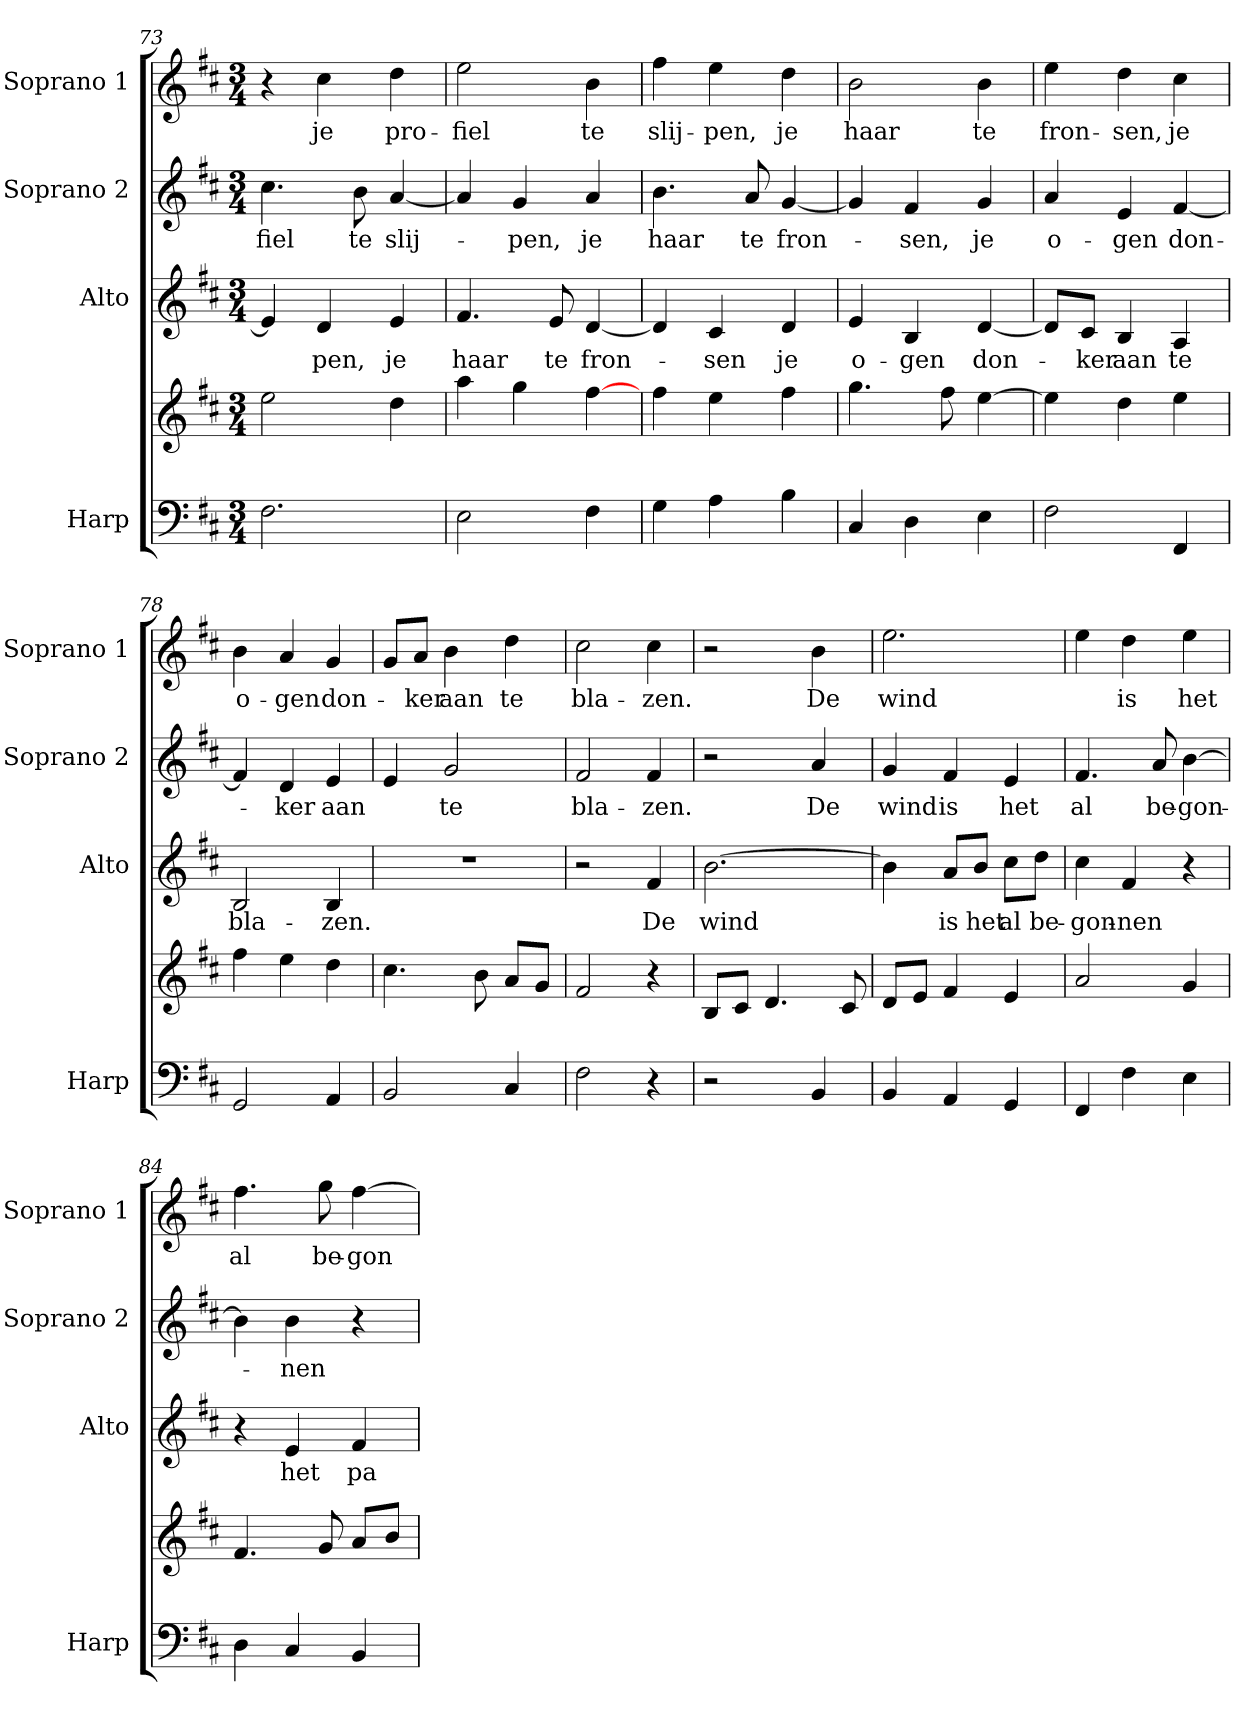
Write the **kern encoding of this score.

**kern	**kern	**kern	**text	**kern	**text	**kern	**text
*part4	*part4	*part3	*part3	*part2	*part2	*part1	*part1
*staff5	*staff4	*staff3	*staff3	*staff2	*staff2	*staff1	*staff1
*I"Harp	*	*I"Alto	*	*I"Soprano 2	*	*I"Soprano 1	*
*I'Harp	*	*I'Alto	*	*I'Soprano 2	*	*I'Soprano 1	*
*clefF4	*clefG2	*clefG2	*	*clefG2	*	*clefG2	*
*k[f#c#]	*k[f#c#]	*k[f#c#]	*	*k[f#c#]	*	*k[f#c#]	*
*D:	*D:	*D:	*	*D:	*	*D:	*
*M3/4	*M3/4	*M3/4	*	*M3/4	*	*M3/4	*
=73	=73	=73	=73	=73	=73	=73	=73
!	!	!	!	!	!LO:LY:b	!	!
2.F#	2ee	4e]	.	4.cc#	-fiel	4r	.
!	!	!	!LO:LY:b	!	!	!	!LO:LY:b
.	.	4d	-pen,	.	.	4cc#	je
!	!	!	!	!	!LO:LY:b	!	!
.	.	.	.	8b	te	.	.
!	!	!	!LO:LY:b	!	!LO:LY:b	!	!LO:LY:b
.	4dd	4e	je	[4a	slij-	4dd	pro-
=74	=74	=74	=74	=74	=74	=74	=74
!	!	!	!LO:LY:b	!	!	!	!LO:LY:b
2E	4aa	4.f#	haar	4a]	.	2ee	-fiel
!	!	!	!	!	!LO:LY:b	!	!
.	4gg	.	.	4g	-pen,	.	.
!	!	!	!LO:LY:b	!	!	!	!
.	.	8e	te	.	.	.	.
!	!	!	!LO:LY:b	!	!LO:LY:b	!	!LO:LY:b
4F#	[4ff#	[4d	fron-	4a	je	4b	te
!!LO:LB:g=z
=75	=75	=75	=75	=75	=75	=75	=75
!	!	!	!	!	!LO:LY:b	!	!LO:LY:b
4G\	4ff#	4d]	.	4.b	haar	4ff#	slij-
!	!	!	!LO:LY:b	!	!	!	!LO:LY:b
4A\	4ee	4c#	-sen	.	.	4ee	-pen,
!	!	!	!	!	!LO:LY:b	!	!
.	.	.	.	8a	te	.	.
!	!	!	!LO:LY:b	!	!LO:LY:b	!	!LO:LY:b
4B\	4ff#	4d	je	[4g	fron-	4dd	je
=76	=76	=76	=76	=76	=76	=76	=76
!	!	!	!LO:LY:b	!	!	!	!LO:LY:b
4C#	4.gg	4e	o-	4g]	.	2b	haar
!	!	!	!LO:LY:b	!	!LO:LY:b	!	!
4D\	.	4B	-gen	4f#	-sen,	.	.
.	8ff#	.	.	.	.	.	.
!	!	!	!LO:LY:b	!	!LO:LY:b	!	!LO:LY:b
4E\	[4ee	[4d	don-	4g	je	4b	te
=77	=77	=77	=77	=77	=77	=77	=77
!	!	!	!	!	!LO:LY:b	!	!LO:LY:b
2F#\	4ee]	8dL]	.	4a	o-	4ee	fron-
!	!	!	!LO:LY:b	!	!	!	!
.	.	8c#J	-ker	.	.	.	.
!	!	!	!LO:LY:b	!	!LO:LY:b	!	!LO:LY:b
.	4dd	4B	aan	4e	-gen	4dd	-sen,
!	!	!	!LO:LY:b	!	!LO:LY:b	!	!LO:LY:b
4FF#	4ee	4A	te	[4f#	don-	4cc#	je
=78	=78	=78	=78	=78	=78	=78	=78
!	!	!	!LO:LY:b	!	!	!	!LO:LY:b
2GG	4ff#	2B	bla-	4f#]	.	4b	o-
!	!	!	!	!	!LO:LY:b	!	!LO:LY:b
.	4ee	.	.	4d	-ker	4a	-gen
!	!	!	!LO:LY:b	!	!LO:LY:b	!	!LO:LY:b
4AA	4dd	4B	-zen.	4e	aan	4g	don-
=79	=79	=79	=79	=79	=79	=79	=79
2BB	4.cc#	2.r	.	4e	.	8gL	.
!	!	!	!	!	!	!	!LO:LY:b
.	.	.	.	.	.	8aJ	-ker
!	!	!	!	!	!LO:LY:b	!	!LO:LY:b
.	.	.	.	2g	te	4b	aan
.	8b	.	.	.	.	.	.
!	!	!	!	!	!	!	!LO:LY:b
4C#	8aL	.	.	.	.	4dd	te
.	8gJ	.	.	.	.	.	.
=80	=80	=80	=80	=80	=80	=80	=80
!	!	!	!	!	!LO:LY:b	!	!LO:LY:b
2F#\	2f#	2r	.	2f#	bla-	2cc#	bla-
!	!	!	!LO:LY:b	!	!LO:LY:b	!	!LO:LY:b
4r	4r	4f#	De	4f#	-zen.	4cc#	-zen.
!!LO:LB:g=z
=81	=81	=81	=81	=81	=81	=81	=81
!	!	!	!LO:LY:b	!	!	!	!
2r	8BL	[2.b\	wind	2r	.	2r	.
.	8c#J	.	.	.	.	.	.
.	4.d	.	.	.	.	.	.
!	!	!	!	!	!LO:LY:b	!	!LO:LY:b
4BB	.	.	.	4a	De	4b\	De
.	8c#	.	.	.	.	.	.
=82	=82	=82	=82	=82	=82	=82	=82
!	!	!	!	!	!LO:LY:b	!	!LO:LY:b
4BB	8dL	4b\]	.	4g	wind	2.ee\	wind
.	8eJ	.	.	.	.	.	.
!	!	!	!LO:LY:b	!	!LO:LY:b	!	!
4AA	4f#	8aL	is	4f#	is	.	.
!	!	!	!LO:LY:b	!	!	!	!
.	.	8bJ	het	.	.	.	.
!	!	!	!LO:LY:b	!	!LO:LY:b	!	!
4GG	4e	8cc#\L	al	4e	het	.	.
!	!	!	!LO:LY:b	!	!	!	!
.	.	8dd\J	be-	.	.	.	.
=83	=83	=83	=83	=83	=83	=83	=83
!	!	!	!LO:LY:b	!	!LO:LY:b	!	!
4FF#	2a	4cc#\	-gon-	4.f#	al	4ee\	.
!	!	!	!LO:LY:b	!	!	!	!LO:LY:b
4F#	.	4f#	-nen	.	.	4dd\	is
!	!	!	!	!	!LO:LY:b	!	!
.	.	.	.	8a	be-	.	.
!	!	!	!	!	!LO:LY:b	!	!LO:LY:b
4E	4g	4r	.	[4b	-gon-	4ee\	het
=84	=84	=84	=84	=84	=84	=84	=84
!	!	!	!	!	!	!	!LO:LY:b
4D	4.f#	4r	.	4b]	.	4.ff#	al
!	!	!	!LO:LY:b	!	!LO:LY:b	!	!
4C#	.	4e	het	4b	-nen	.	.
!	!	!	!	!	!	!	!LO:LY:b
.	8g	.	.	.	.	8gg\	be-
!	!	!	!LO:LY:b	!	!	!	!LO:LY:b
4BB	8aL	4f#	pa-	4r	.	[4ff#\	-gon-
.	8bJ	.	.	.	.	.	.
=	=	=	=	=	=	=	=
*-	*-	*-	*-	*-	*-	*-	*-
